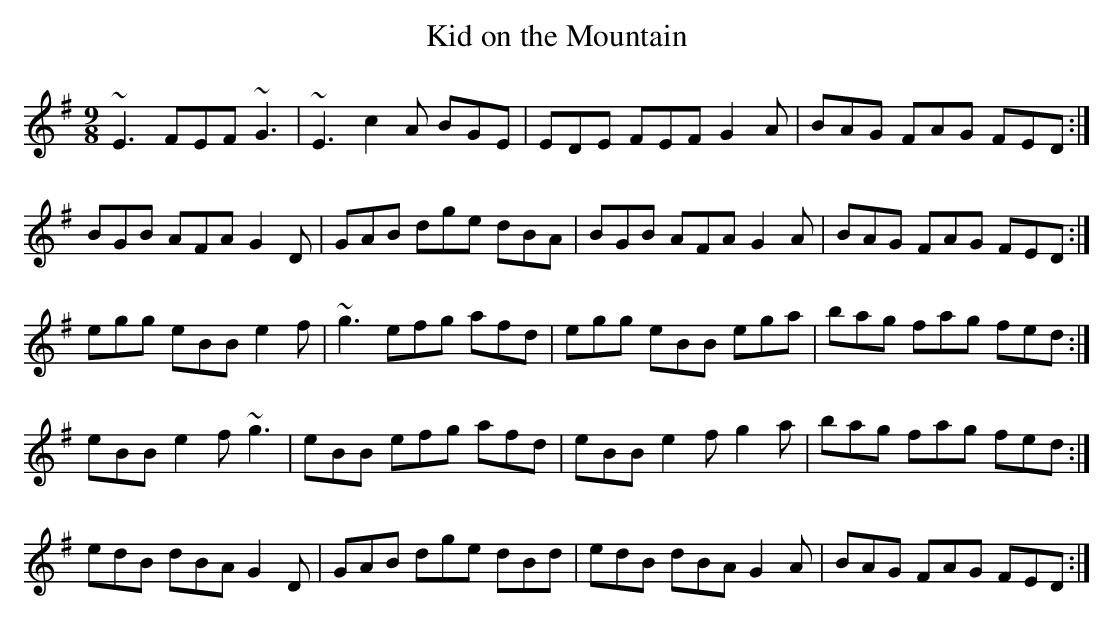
X:1
T:Kid on the Mountain
M:9/8
E:13
K:G
~E3 FEF  ~G3| ~E3 c2 A BGE|EDE FEF G2 A|BAG FAG FED:|
BGB AFA G2D|GAB dge dBA|BGB AFA G2 A|BAG FAG FED:|
egg eBB e2 f|~g3 efg afd|egg eBB ega|bag fag fed:|
eBB e2 f ~g3| eBB efg afd|eBB e2f g2 a|bag fag fed:|
edB dBA G2 D|GAB dge dBd|edB dBA G2 A|BAG FAG FED:|
